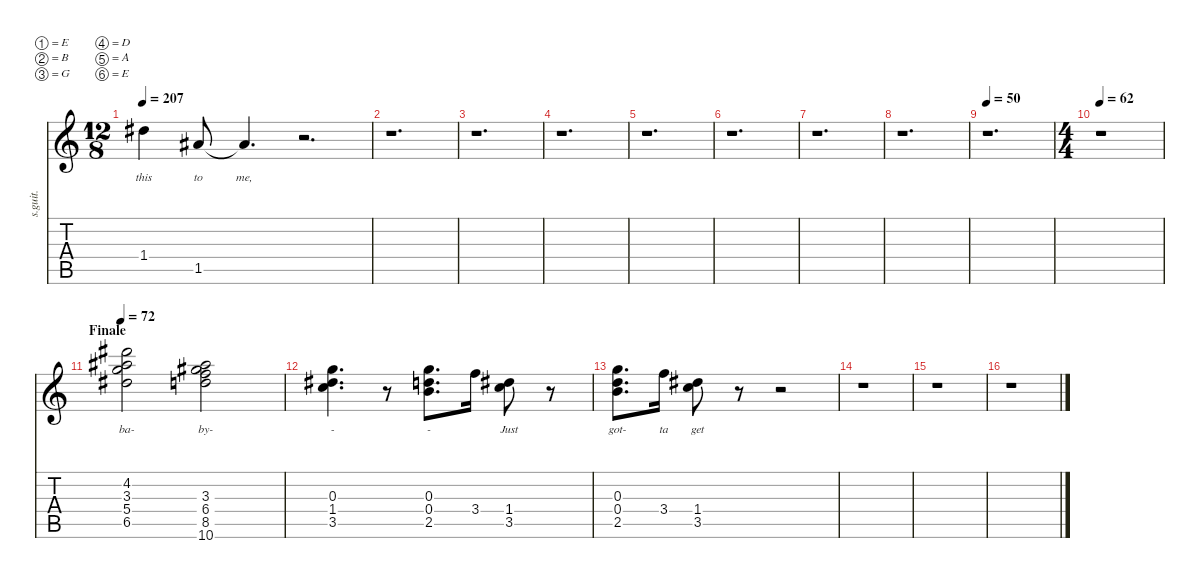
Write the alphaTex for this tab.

\defaultSystemsLayout 4
\hideDynamics
\bracketExtendMode nobrackets
\track ("Freddie, Brian, and Roger | Backing Vocals" "s.guit.") {instrument choiraahs}
\staff {score tabs}
\tuning (E5 B4 G4 D4 A3 E3)
\displaytranspose 12
\ts (12 8)
\tempo 207
\clef g2
\ks c
1.4{acc #}.4{lyrics (0 "this") lyrics (1 "") lyrics (2 "") lyrics (3 "") lyrics (4 "") dy f} 1.5{acc #}.8{lyrics (0 "to") lyrics (1 "") lyrics (2 "") lyrics (3 "") lyrics (4 "")} 1.5{t acc #}.4{d lyrics (0 "me,") lyrics (1 "") lyrics (2 "") lyrics (3 "") lyrics (4 "")} r.2{d} |
r.1{d} |
r.1{d} |
r.1{d} |
r.1{d} |
r.1{d} |
r.1{d} |
r.1{d} |
\tempo 50
r.1{d} |
\ts (4 4)
\beaming (8 2 2 2 2)
\tempo 62
r.1 |
\section ("" "Finale")
\tempo 72
(4.2{acc #} 3.3{acc #} 5.4 6.5{acc #}).2{lyrics (0 "ba-") lyrics (1 "") lyrics (2 "") lyrics (3 "") lyrics (4 "")} (3.3{acc #} 6.4{acc #} 8.5 10.6).2{lyrics (0 "by-") lyrics (1 "") lyrics (2 "") lyrics (3 "") lyrics (4 "")} |
(0.3 1.4{acc #} 3.5).4{d lyrics (0 "-") lyrics (1 "") lyrics (2 "") lyrics (3 "") lyrics (4 "")} r.8 (0.3 0.4 2.5).8{d lyrics (0 "-") lyrics (1 "") lyrics (2 "") lyrics (3 "") lyrics (4 "")} 3.4.16{lyrics (0 "") lyrics (1 "") lyrics (2 "") lyrics (3 "") lyrics (4 "")} (1.4{acc #} 3.5).8{lyrics (0 "Just") lyrics (1 "") lyrics (2 "") lyrics (3 "") lyrics (4 "")} r.8 |
(0.3 0.4 2.5).8{d lyrics (0 "got-") lyrics (1 "") lyrics (2 "") lyrics (3 "") lyrics (4 "")} 3.4.16{lyrics (0 "ta") lyrics (1 "") lyrics (2 "") lyrics (3 "") lyrics (4 "")} (1.4{acc #} 3.5).8{lyrics (0 "get") lyrics (1 "") lyrics (2 "") lyrics (3 "") lyrics (4 "")} r.8 r.2 |
r.1 |
r.1 |
r.1
